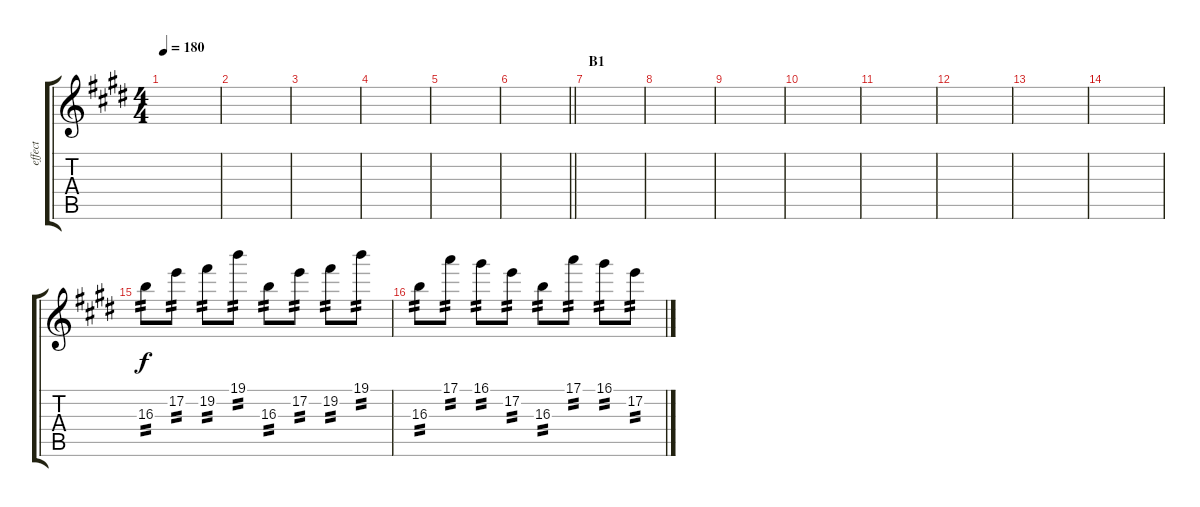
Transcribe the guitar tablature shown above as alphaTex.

\track ("effect" "effect") {instrument electricguitarjazz}
\staff {score tabs}
\tuning (E4 B3 G3 D3 A2 E2) {hide}
\ts (4 4)
\tempo 180
\clef g2
\ks e
|
|
|
|
|
\barLineRight lightlight
|
\section ("" "B1")
|
|
|
|
|
|
|
|
16.3.8{tp 2} 17.2.8{tp 2} 19.2.8{tp 2} 19.1.8{tp 2} 16.3.8{tp 2} 17.2.8{tp 2} 19.2.8{tp 2} 19.1.8{tp 2} |
16.3.8{tp 2} 17.1.8{tp 2} 16.1.8{tp 2} 17.2.8{tp 2} 16.3.8{tp 2} 17.1.8{tp 2} 16.1.8{tp 2} 17.2.8{tp 2}
